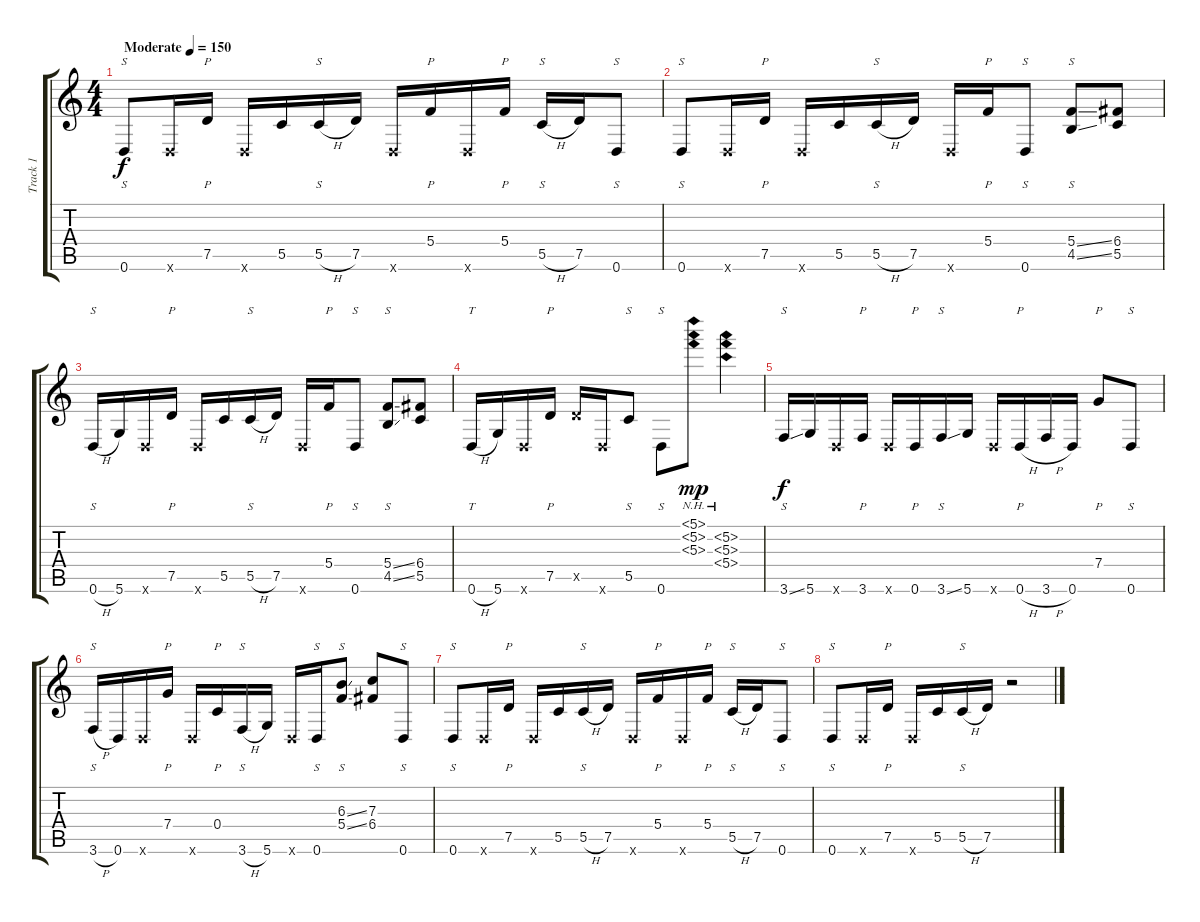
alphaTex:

\track ("Track 1" "Track 1") {instrument acousticguitarsteel}
\staff {score tabs}
\tuning (D4 A3 F3 C3 G2 D2) {hide}
\ts (4 4)
\tempo (150 "Moderate")
\clef g2
\ks c
0.6.8{s dy f instrument acousticguitarsteel} 0.6{x}.16 7.5.16{p} 0.6{x}.16 5.5.16 5.5{h}.16{s} 7.5.16 0.6{x}.16 5.4.16{p} 0.6{x}.16 5.4.16{p} 5.5{h}.16{s} 7.5.16 0.6.8{s} |
0.6.8{s} 0.6{x}.16 7.5.16{p} 0.6{x}.16 5.5.16 5.5{h}.16{s} 7.5.16 0.6{x}.16 5.4.16{p} 0.6.8{s} (5.4{ss} 4.5{ss}).8{s} (6.4 5.5).8 |
0.6{h}.16{s} 5.6.16 0.6{x}.16 7.5.16{p} 0.6{x}.16 5.5.16 5.5{h}.16{s} 7.5.16 0.6{x}.16 5.4.16{p} 0.6.8{s} (5.4{ss} 4.5{ss}).8{s} (6.4 5.5).8 |
0.6{h}.16{tt} 5.6.16 0.6{x}.16 7.5.16{p} 7.5{x}.16 0.6{x}.16 5.5.8{s} 0.6.8{s} (5.1{nh} 5.2{nh} 5.3{nh}).8{dy mp} (5.2{nh} 5.3{nh} 5.4{nh}).4 |
3.6{ss}.16{s dy f} 5.6.16 0.6{x}.16 3.6.16{p} 0.6{x}.16 0.6.16{p} 3.6{ss}.16{s} 5.6.16 0.6{x}.16 0.6{h}.16{p} 3.6{h}.16 0.6.16 7.4.8{p} 0.6.8{s} |
3.6{h}.16{s} 0.6.16 0.6{x}.16 7.4.16{p} 0.6{x}.16 0.4.16{p} 3.6{h}.16{s} 5.6.16 0.6{x}.16 0.6.16{s} (6.3{ss} 5.4{ss}).8{s} (7.3 6.4).8 0.6.8{s} |
0.6.8{s} 0.6{x}.16 7.5.16{p} 0.6{x}.16 5.5.16 5.5{h}.16{s} 7.5.16 0.6{x}.16 5.4.16{p} 0.6{x}.16 5.4.16{p} 5.5{h}.16{s} 7.5.16 0.6.8{s} |
0.6.8{s} 0.6{x}.16 7.5.16{p} 0.6{x}.16 5.5.16 5.5{h}.16{s} 7.5.16 r.2
